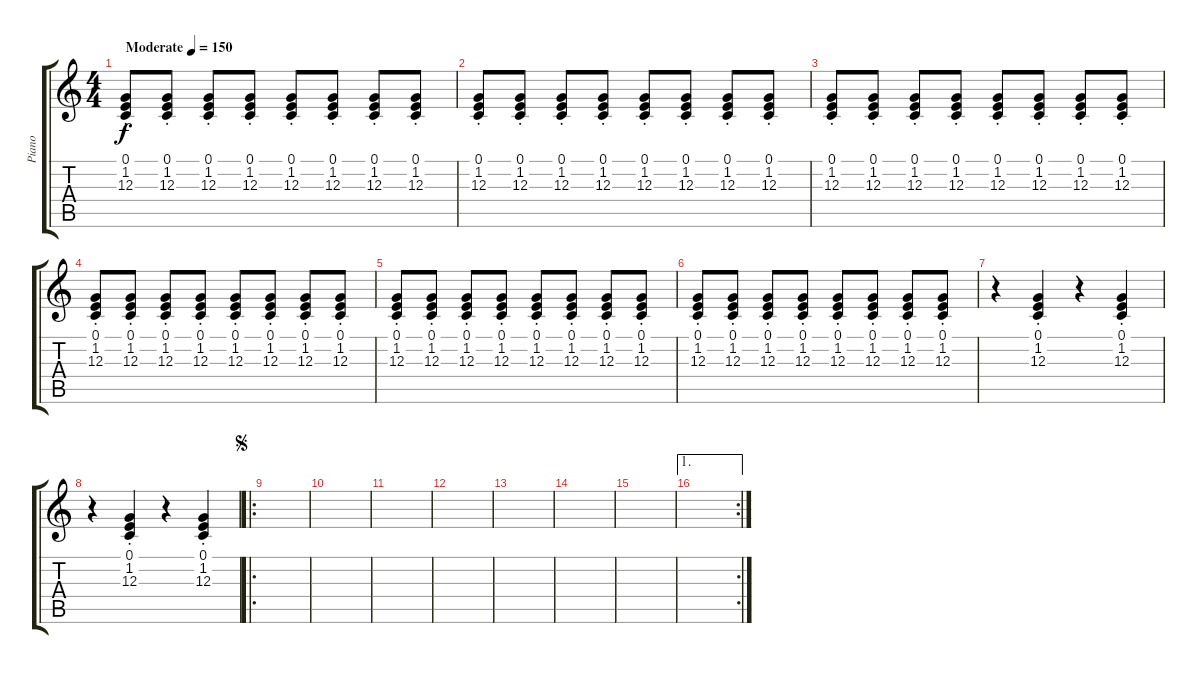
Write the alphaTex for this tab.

\track ("Piano" "Piano") {instrument honkytonkpiano}
\staff {score tabs}
\tuning (E4 B3 G3 D3 A2 E2) {hide}
\ts (4 4)
\tempo (150 "Moderate")
\clef g2
\ks c
(0.1{st} 1.2{st} 12.3{st}).8{dy f instrument honkytonkpiano} (0.1{st} 1.2{st} 12.3{st}).8 (0.1{st} 1.2{st} 12.3{st}).8 (0.1{st} 1.2{st} 12.3{st}).8 (0.1{st} 1.2{st} 12.3{st}).8 (0.1{st} 1.2{st} 12.3{st}).8 (0.1{st} 1.2{st} 12.3{st}).8 (0.1{st} 1.2{st} 12.3{st}).8 |
(0.1{st} 1.2{st} 12.3{st}).8 (0.1{st} 1.2{st} 12.3{st}).8 (0.1{st} 1.2{st} 12.3{st}).8 (0.1{st} 1.2{st} 12.3{st}).8 (0.1{st} 1.2{st} 12.3{st}).8 (0.1{st} 1.2{st} 12.3{st}).8 (0.1{st} 1.2{st} 12.3{st}).8 (0.1{st} 1.2{st} 12.3{st}).8 |
(0.1{st} 1.2{st} 12.3{st}).8 (0.1{st} 1.2{st} 12.3{st}).8 (0.1{st} 1.2{st} 12.3{st}).8 (0.1{st} 1.2{st} 12.3{st}).8 (0.1{st} 1.2{st} 12.3{st}).8 (0.1{st} 1.2{st} 12.3{st}).8 (0.1{st} 1.2{st} 12.3{st}).8 (0.1{st} 1.2{st} 12.3{st}).8 |
(0.1{st} 1.2{st} 12.3{st}).8 (0.1{st} 1.2{st} 12.3{st}).8 (0.1{st} 1.2{st} 12.3{st}).8 (0.1{st} 1.2{st} 12.3{st}).8 (0.1{st} 1.2{st} 12.3{st}).8 (0.1{st} 1.2{st} 12.3{st}).8 (0.1{st} 1.2{st} 12.3{st}).8 (0.1{st} 1.2{st} 12.3{st}).8 |
(0.1{st} 1.2{st} 12.3{st}).8 (0.1{st} 1.2{st} 12.3{st}).8 (0.1{st} 1.2{st} 12.3{st}).8 (0.1{st} 1.2{st} 12.3{st}).8 (0.1{st} 1.2{st} 12.3{st}).8 (0.1{st} 1.2{st} 12.3{st}).8 (0.1{st} 1.2{st} 12.3{st}).8 (0.1{st} 1.2{st} 12.3{st}).8 |
(0.1{st} 1.2{st} 12.3{st}).8 (0.1{st} 1.2{st} 12.3{st}).8 (0.1{st} 1.2{st} 12.3{st}).8 (0.1{st} 1.2{st} 12.3{st}).8 (0.1{st} 1.2{st} 12.3{st}).8 (0.1{st} 1.2{st} 12.3{st}).8 (0.1{st} 1.2{st} 12.3{st}).8 (0.1{st} 1.2{st} 12.3{st}).8 |
r.4 (0.1{st} 1.2{st} 12.3{st}).4 r.4 (0.1{st} 1.2{st} 12.3{st}).4 |
r.4 (0.1{st} 1.2{st} 12.3{st}).4 r.4 (0.1{st} 1.2{st} 12.3{st}).4 |
\ro
\jump segno
|
|
|
|
|
|
|
\ae 1
\rc 2
